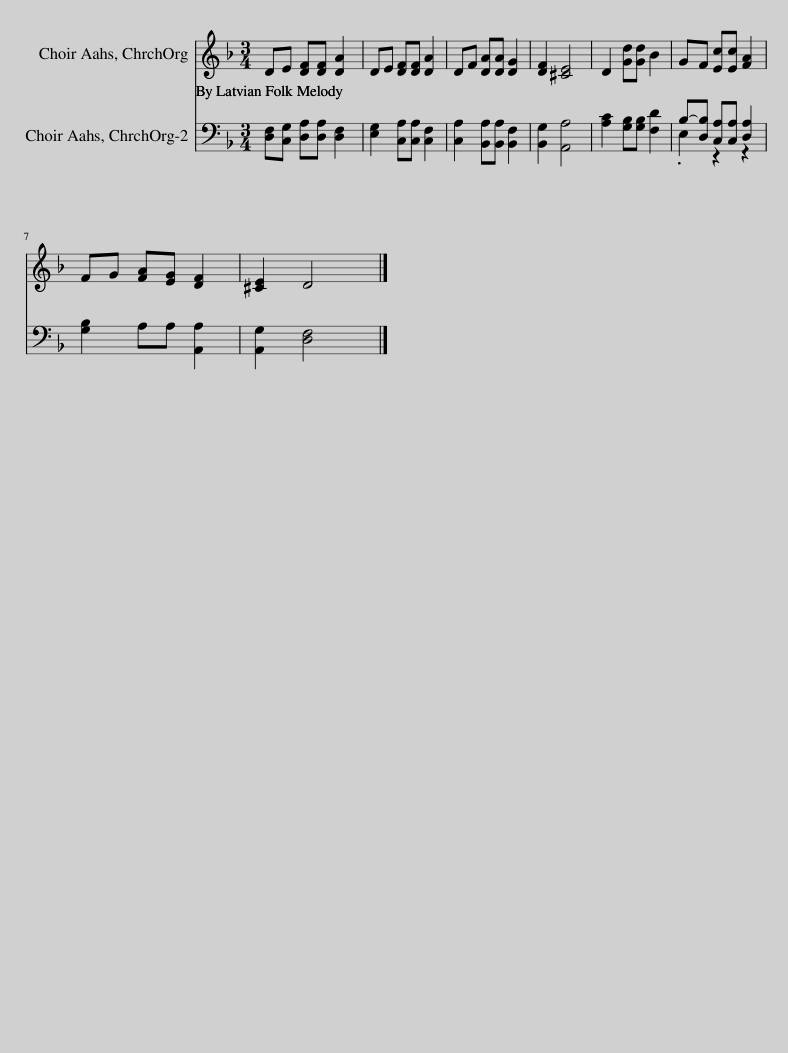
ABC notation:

X:1
%%score 1 ( 2 3 )
L:1/8
M:3/4
I:linebreak $
K:F
V:1 treble
V:2 bass
V:3 bass
V:1
 DE [DF][DF] [DA]2 | DE [DF][DF] [DA]2 | DF [DA][DA] [DG]2 | [DF]2 [^CE]4 | D2 [Gd][Gd] B2 | %5
 GF [Ec][Ec] [FA]2 |$ FG [FA][EG] [DF]2 | [^CE]2 D4 |] %8
V:2
 [D,F,][C,G,] [D,A,][D,A,] [D,F,]2 | [E,G,]2 [C,A,][C,A,] [C,F,]2 | [C,A,]2 [B,,A,][B,,A,] [B,,F,]2 | [B,,G,]2 [A,,A,]4 | [A,C]2 [G,B,][G,B,] [F,D]2 | %5
 B,-[D,B,] [C,A,][C,A,] [D,A,]2 |$ [G,B,]2 A,A, [A,,A,]2 | [A,,G,]2 [D,F,]4 |] %8
V:3
 x6 | x6 | x6 | x6 | x6 | %5
 .E,2 z2 z2 |$ x6 | x6 |] %8
